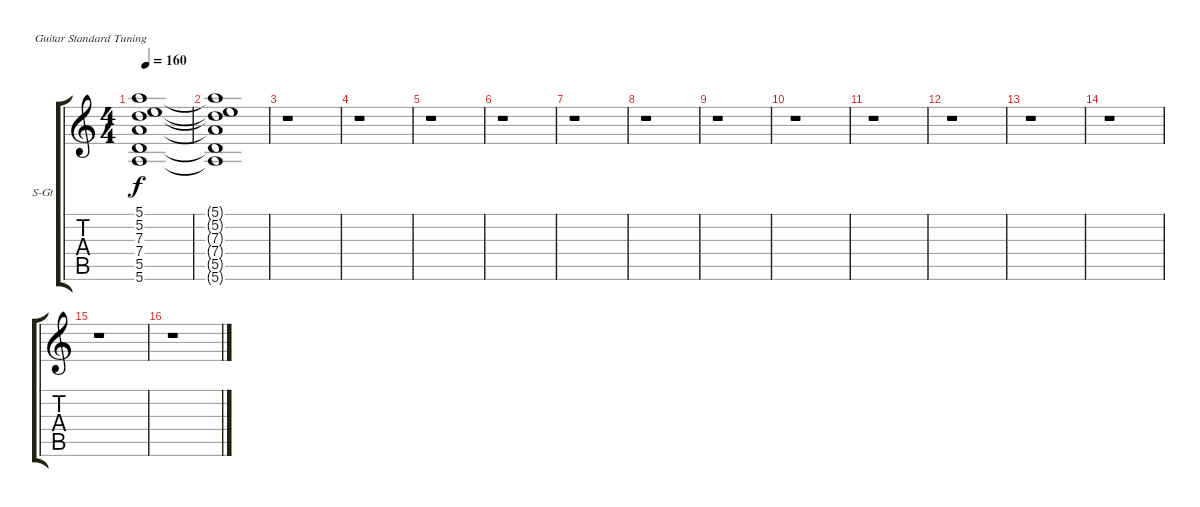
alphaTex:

\bracketExtendMode groupsimilarinstruments
\firstSystemTrackNameOrientation horizontal
\otherSystemsTrackNameOrientation horizontal
\track ("Keyboard" "S-Gt") {instrument acousticgrandpiano}
\staff {score tabs}
\tuning (E4 B3 G3 D3 A2 E2)
\displaytranspose 12
\ts (4 4)
\tempo 160
\clef g2
\ks c
(5.1 5.2 7.3 7.4 5.5 5.6).1{dy f} |
(5.1{t} 5.2{t} 7.3{t} 7.4{t} 5.5{t} 5.6{t}).1 |
r.1 |
r.1 |
r.1 |
r.1 |
r.1 |
r.1 |
r.1 |
r.1 |
r.1 |
r.1 |
r.1 |
r.1 |
r.1 |
r.1
